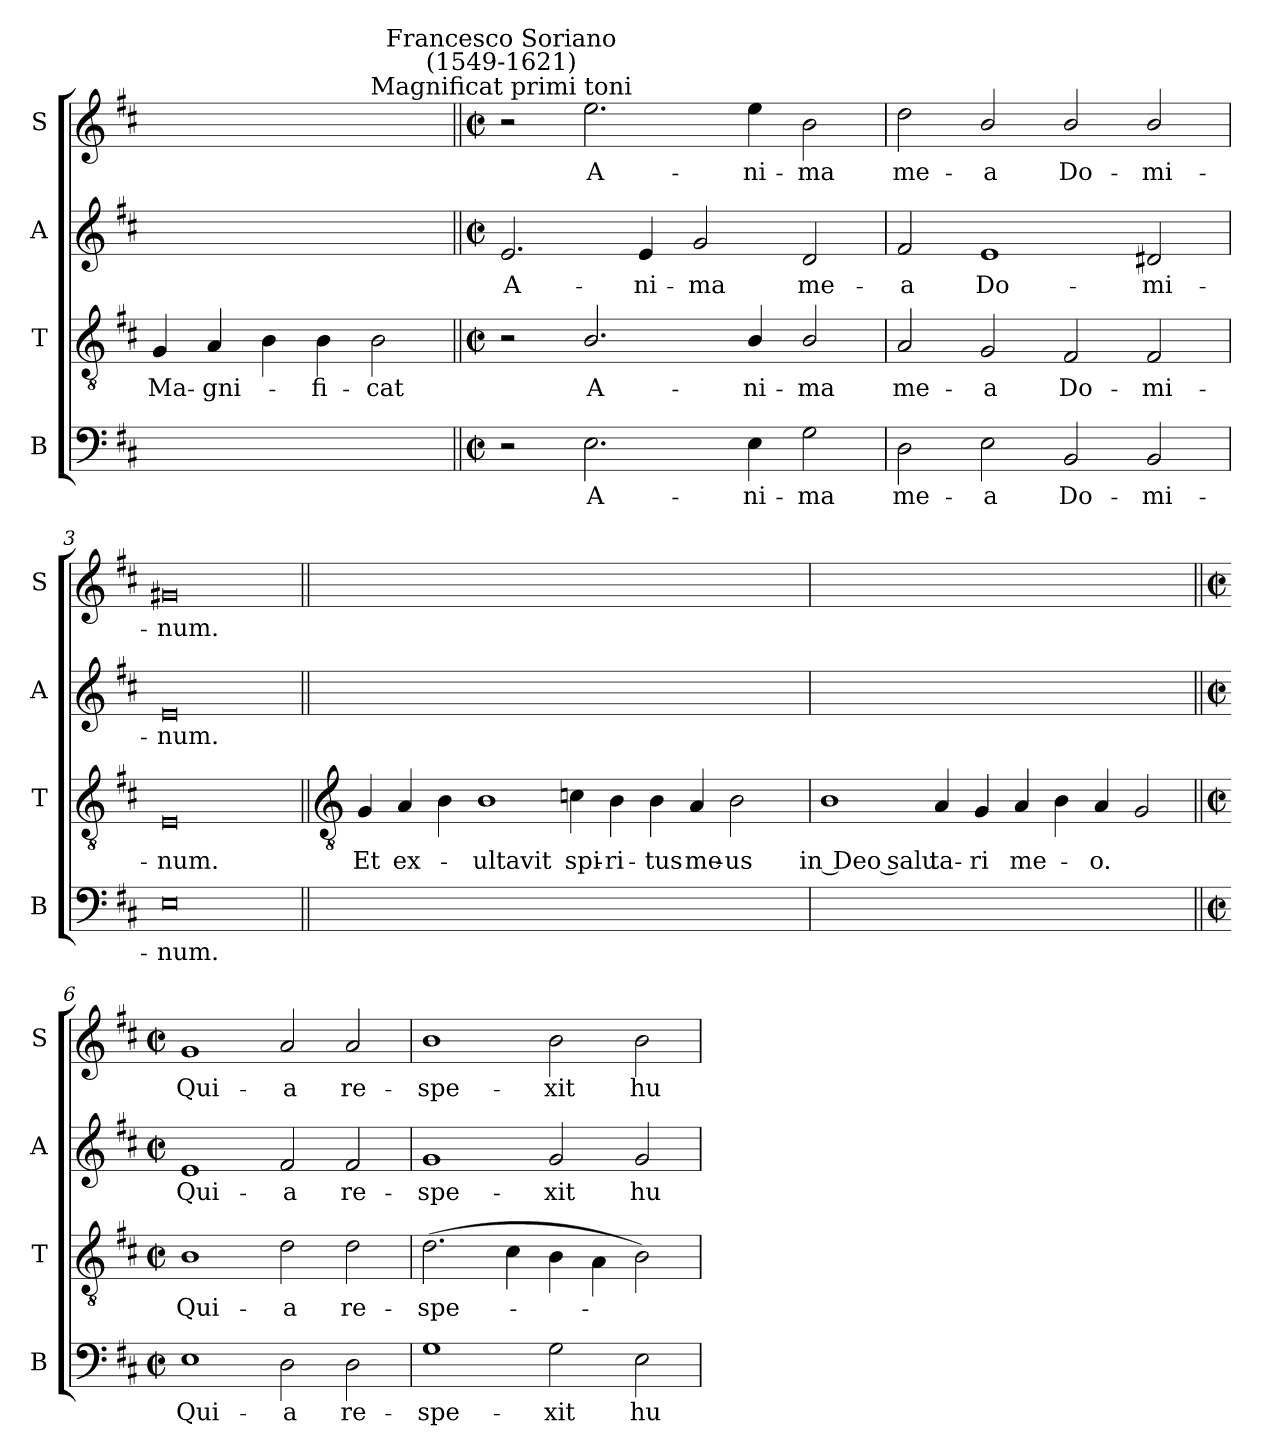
**kern	**text	**kern	**text	**kern	**text	**kern	**text
*part4	*part4	*part3	*part3	*part2	*part2	*part1	*part1
*staff4	*staff4	*staff3	*staff3	*staff2	*staff2	*staff1	*staff1
*I"B	*	*I"T	*	*I"A	*	*I"S	*
*I'B	*	*I'T	*	*I'A	*	*I'S	*
*clefF4	*	*clefGv2	*	*clefG2	*	*clefG2	*
*k[f#c#]	*	*k[f#c#]	*	*k[f#c#]	*	*k[f#c#]	*
*D:	*	*D:	*	*D:	*	*D:	*
=	=	=	=	=	=	=	=
!	!	!	!LO:LY:b	!	!	!	!
1.ryy	.	4G	Ma-	1.ryy	.	1.ryy	.
!	!	!	!LO:LY:b	!	!	!	!
.	.	4A	-gni-	.	.	.	.
.	.	4B	.	.	.	.	.
!	!	!	!LO:LY:b	!	!	!	!
.	.	4B	fi-	.	.	.	.
!	!	!	!LO:LY:b	!	!	!	!
.	.	2B	-cat	.	.	.	.
=1||	=1||	=1||	=1||	=1||	=1||	=1||	=1||
*M4/2	*	*M4/2	*	*M4/2	*	*M4/2	*
*met(c|)	*	*met(c|)	*	*met(c|)	*	*met(c|)	*
!	!	!	!	!	!	!LO:TX:a:cj:t=Magnificat primi toni	!
!	!	!	!	!	!	!LO:TX:a:cj:t=Francesco Soriano\n(1549-1621)	!
!	!	!	!	!	!LO:LY:b	!	!
2r	.	2r	.	2.e	A-	2r	.
!	!LO:LY:b	!	!LO:LY:b	!	!	!	!LO:LY:b
2.E	A-	2.B/	A-	.	.	2.ee	A-
!	!	!	!	!	!LO:LY:b	!	!
.	.	.	.	4e	-ni-	.	.
!	!	!	!	!	!LO:LY:b	!	!
.	.	.	.	2g/	-ma	.	.
!	!LO:LY:b	!	!LO:LY:b	!	!	!	!LO:LY:b
4E	-ni-	4B/	-ni-	.	.	4ee	-ni-
!	!LO:LY:b	!	!LO:LY:b	!	!LO:LY:b	!	!LO:LY:b
2G	-ma	2B/	-ma	2d	me-	2b	-ma
=2	=2	=2	=2	=2	=2	=2	=2
!	!LO:LY:b	!	!LO:LY:b	!	!LO:LY:b	!	!LO:LY:b
2D	me-	2A	me-	2f#	-a	2dd	me-
!	!LO:LY:b	!	!LO:LY:b	!	!LO:LY:b	!	!LO:LY:b
2E	-a	2G/	-a	1e	Do-	2b/	-a
!	!LO:LY:b	!	!LO:LY:b	!	!	!	!LO:LY:b
2BB	Do-	2F#	Do-	.	.	2b/	Do-
!	!LO:LY:b	!	!LO:LY:b	!	!LO:LY:b	!	!LO:LY:b
2BB	-mi-	2F#	-mi-	2d#X	-mi-	2b/	-mi-
=3	=3	=3	=3	=3	=3	=3	=3
!	!LO:LY:b	!	!LO:LY:b	!	!LO:LY:b	!	!LO:LY:b
0E	-num.	0E	-num.	0e	-num.	0g#X	-num.
!!LO:LB:g=z
=4||	=4||	=4||	=4||	=4||	=4||	=4||	=4||
*	*	*clefGv2	*	*	*	*	*
!	!	!	!LO:LY:b	!	!	!	!
0.ryy	.	4G	Et	0.ryy	.	0.ryy	.
!	!	!	!LO:LY:b	!	!	!	!
.	.	4A	ex-	.	.	.	.
.	.	4B	.	.	.	.	.
!	!	!	!LO:LY:b	!	!	!	!
.	.	1B	ultavit	.	.	.	.
!	!	!	!LO:LY:b	!	!	!	!
.	.	4cn	spi-	.	.	.	.
!	!	!	!LO:LY:b	!	!	!	!
.	.	4B	-ri-	.	.	.	.
!	!	!	!LO:LY:b	!	!	!	!
.	.	4B	-tus	.	.	.	.
!	!	!	!LO:LY:b	!	!	!	!
.	.	4A	me-	.	.	.	.
!	!	!	!LO:LY:b	!	!	!	!
.	.	2B	-us	.	.	.	.
4ryy	.	.	.	4ryy	.	4ryy	.
=5	=5	=5	=5	=5	=5	=5	=5
!	!	!	!LO:LY:b	!	!	!	!
0ryy	.	1B	in Deo salu-	0ryy	.	0ryy	.
!	!	!	!LO:LY:b	!	!	!	!
.	.	4A	-ta-	.	.	.	.
!	!	!	!LO:LY:b	!	!	!	!
.	.	4G	-ri	.	.	.	.
!	!	!	!LO:LY:b	!	!	!	!
.	.	4A	me-	.	.	.	.
.	.	4B	.	.	.	.	.
!	!	!	!LO:LY:b	!	!	!	!
2.ryy	.	4A	o.	2.ryy	.	2.ryy	.
.	.	2G	.	.	.	.	.
=6||	=6||	=6||	=6||	=6||	=6||	=6||	=6||
*M4/2	*	*M4/2	*	*M4/2	*	*M4/2	*
*met(c|)	*	*met(c|)	*	*met(c|)	*	*met(c|)	*
!	!LO:LY:b	!	!LO:LY:b	!	!LO:LY:b	!	!LO:LY:b
1E	Qui-	1B	Qui-	1e	Qui-	1g	Qui-
!	!LO:LY:b	!	!LO:LY:b	!	!LO:LY:b	!	!LO:LY:b
2D	-a	2d	-a	2f#	-a	2a	-a
!	!LO:LY:b	!	!LO:LY:b	!	!LO:LY:b	!	!LO:LY:b
2D	re-	2d	re-	2f#	re-	2a	re-
=7	=7	=7	=7	=7	=7	=7	=7
!	!LO:LY:b	!	!LO:LY:b	!	!LO:LY:b	!	!LO:LY:b
1G	-spe-	(>2.d	-spe-	1g	-spe-	1b	-spe-
.	.	4c#	.	.	.	.	.
!	!LO:LY:b	!	!	!	!LO:LY:b	!	!LO:LY:b
2G	-xit	4B	.	2g/	-xit	2b	-xit
.	.	4A\	.	.	.	.	.
!	!LO:LY:b	!	!	!	!LO:LY:b	!	!LO:LY:b
2E	hu-	2B)	.	2g/	hu-	2b	hu-
=	=	=	=	=	=	=	=
*-	*-	*-	*-	*-	*-	*-	*-
